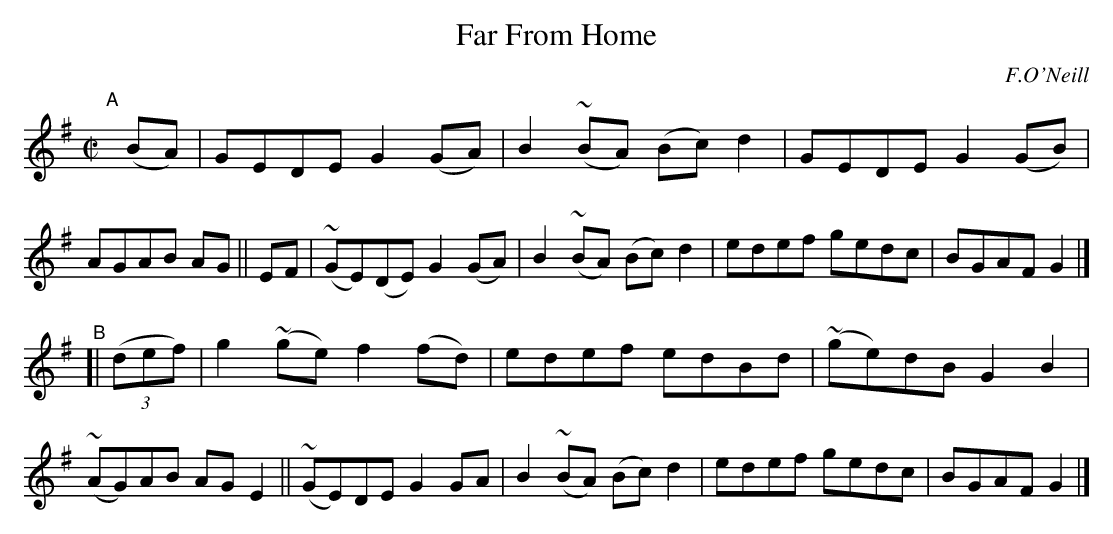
X:1
T: Far From Home
O: F.O'Neill
M: C|
L: 1/8
K: G
"^A"[|] (BA) |\
GEDE G2(GA) | B2~(BA) (Bc)d2 | GEDE G2(GB) | AGAB AG || EF |\
~(GE)(DE) G2(GA) | B2~(BA) (Bc)d2 | edef gedc | BGAF G2 |]
"^B"[| (3(def) |\
g2~(ge) f2(fd) | edef edBd | ~(ge)dB G2B2 | ~(AG)AB AGE2 ||\
~(GE)DE G2GA | B2~(BA) (Bc)d2 | edef gedc | BGAF G2 |]
